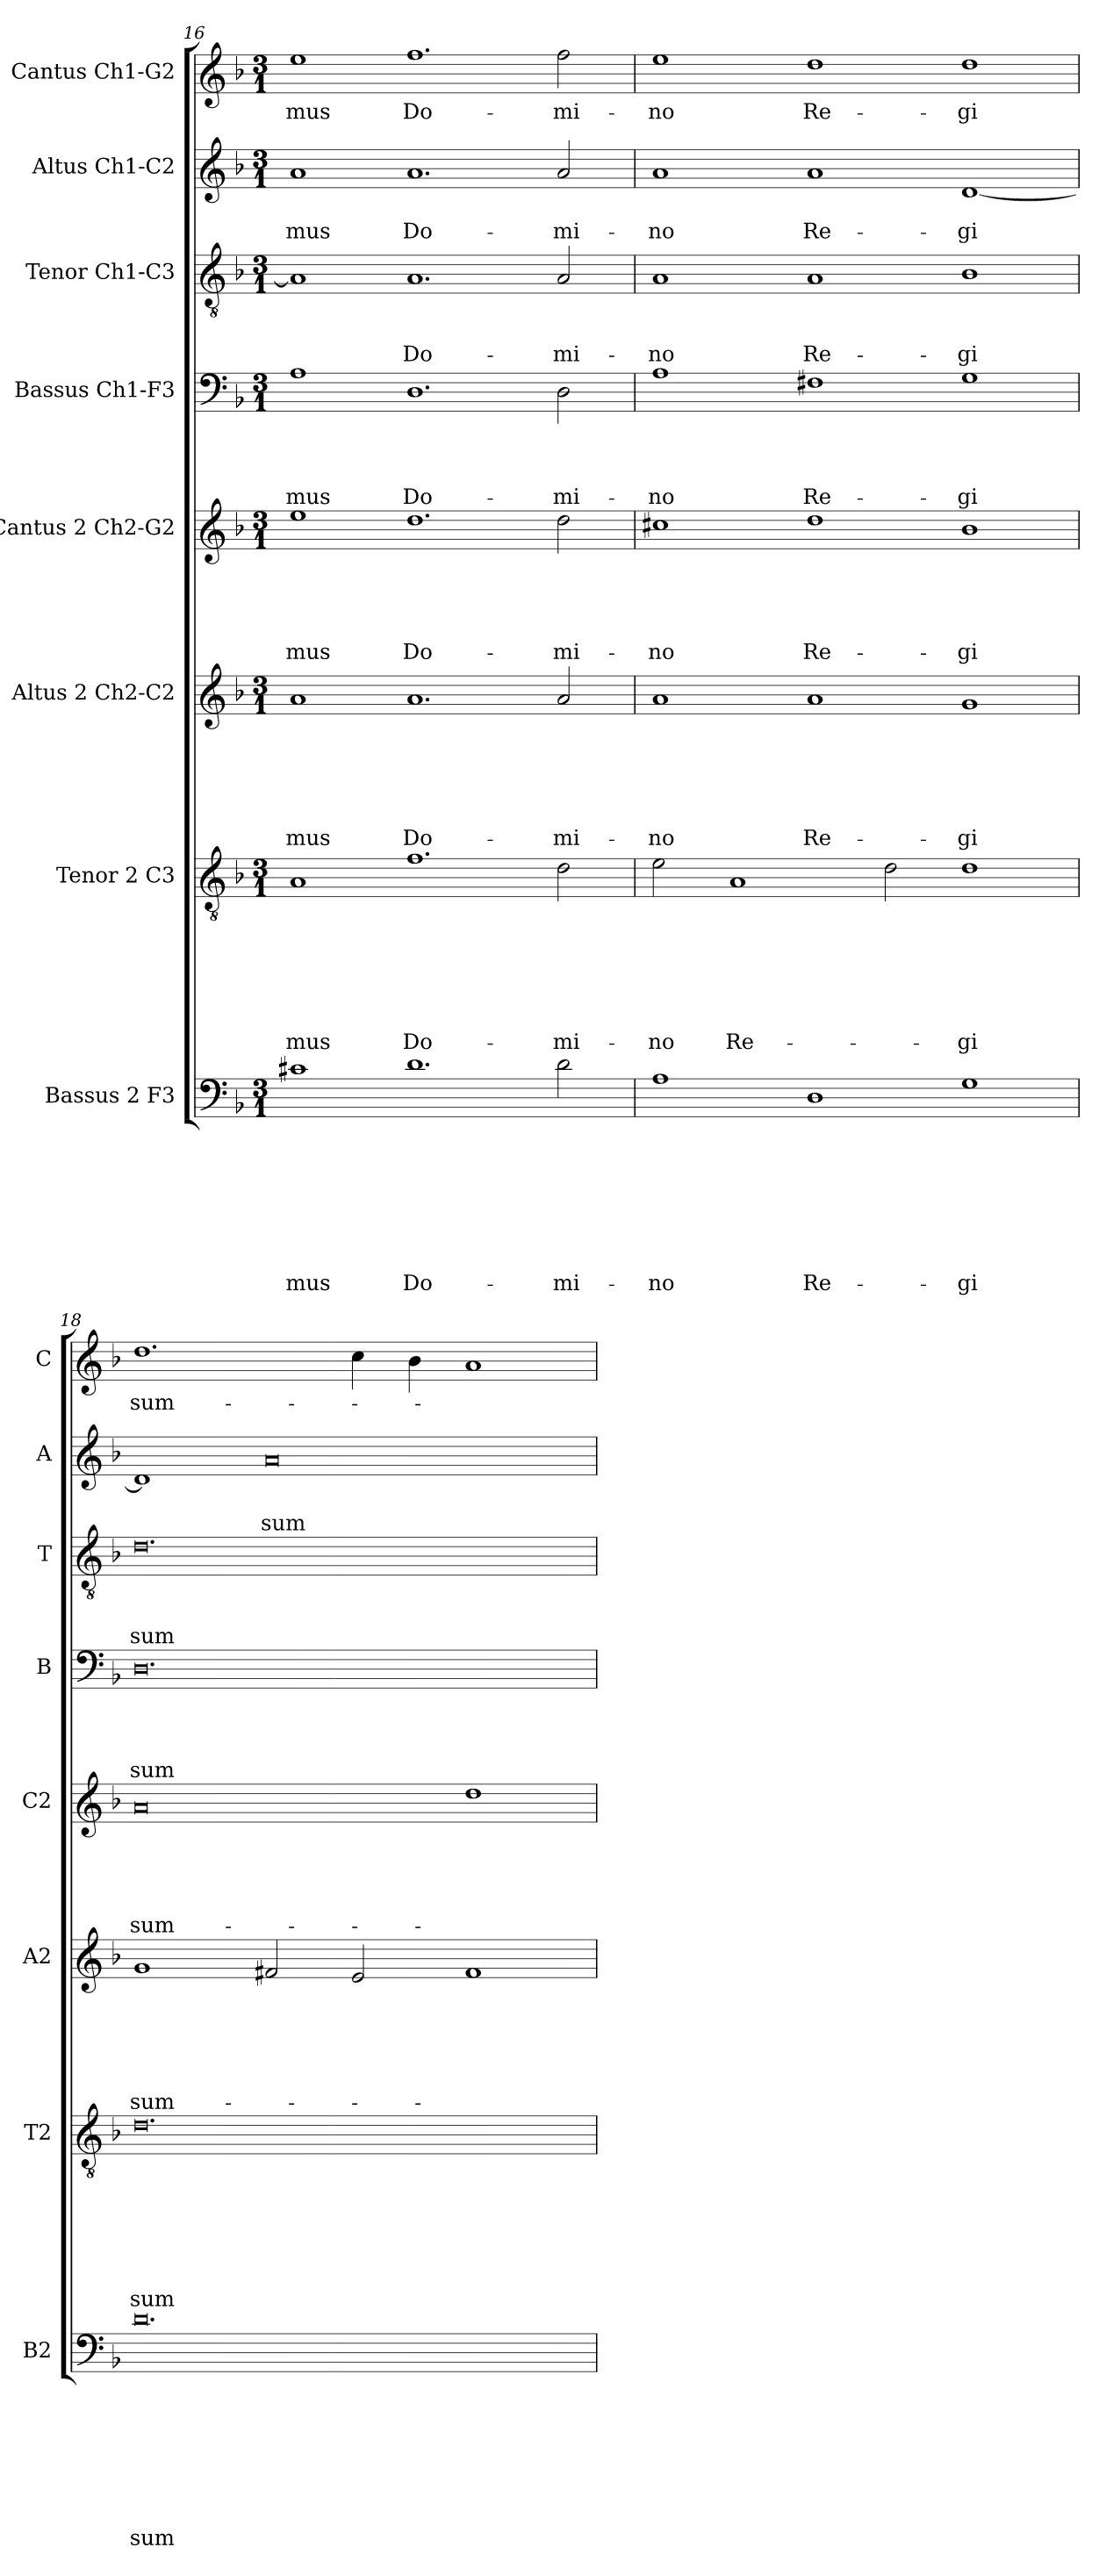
**kern	**text	**text	**text	**text	**text	**text	**text	**text	**kern	**text	**text	**text	**text	**text	**text	**text	**kern	**text	**text	**text	**text	**text	**text	**kern	**text	**text	**text	**text	**text	**kern	**text	**text	**text	**text	**kern	**text	**text	**text	**kern	**text	**text	**kern	**text
*part8	*part8	*part8	*part8	*part8	*part8	*part8	*part8	*part8	*part7	*part7	*part7	*part7	*part7	*part7	*part7	*part7	*part6	*part6	*part6	*part6	*part6	*part6	*part6	*part5	*part5	*part5	*part5	*part5	*part5	*part4	*part4	*part4	*part4	*part4	*part3	*part3	*part3	*part3	*part2	*part2	*part2	*part1	*part1
*staff8	*staff8	*staff8	*staff8	*staff8	*staff8	*staff8	*staff8	*staff8	*staff7	*staff7	*staff7	*staff7	*staff7	*staff7	*staff7	*staff7	*staff6	*staff6	*staff6	*staff6	*staff6	*staff6	*staff6	*staff5	*staff5	*staff5	*staff5	*staff5	*staff5	*staff4	*staff4	*staff4	*staff4	*staff4	*staff3	*staff3	*staff3	*staff3	*staff2	*staff2	*staff2	*staff1	*staff1
*I"Bassus 2 F3	*	*	*	*	*	*	*	*	*I"Tenor 2 C3	*	*	*	*	*	*	*	*I"Altus 2 Ch2-C2	*	*	*	*	*	*	*I"Cantus 2 Ch2-G2	*	*	*	*	*	*I"Bassus  Ch1-F3	*	*	*	*	*I"Tenor Ch1-C3	*	*	*	*I"Altus  Ch1-C2	*	*	*I"Cantus Ch1-G2	*
*I'B2	*	*	*	*	*	*	*	*	*I'T2	*	*	*	*	*	*	*	*I'A2	*	*	*	*	*	*	*I'C2	*	*	*	*	*	*I'B	*	*	*	*	*I'T	*	*	*	*I'A	*	*	*I'C	*
*clefF4	*	*	*	*	*	*	*	*	*clefGv2	*	*	*	*	*	*	*	*clefG2	*	*	*	*	*	*	*clefG2	*	*	*	*	*	*clefF4	*	*	*	*	*clefGv2	*	*	*	*clefG2	*	*	*clefG2	*
*k[b-]	*	*	*	*	*	*	*	*	*k[b-]	*	*	*	*	*	*	*	*k[b-]	*	*	*	*	*	*	*k[b-]	*	*	*	*	*	*k[b-]	*	*	*	*	*k[b-]	*	*	*	*k[b-]	*	*	*k[b-]	*
*F:	*	*	*	*	*	*	*	*	*F:	*	*	*	*	*	*	*	*F:	*	*	*	*	*	*	*F:	*	*	*	*	*	*F:	*	*	*	*	*F:	*	*	*	*F:	*	*	*F:	*
*M3/1	*	*	*	*	*	*	*	*	*M3/1	*	*	*	*	*	*	*	*M3/1	*	*	*	*	*	*	*M3/1	*	*	*	*	*	*M3/1	*	*	*	*	*M3/1	*	*	*	*M3/1	*	*	*M3/1	*
=16	=16	=16	=16	=16	=16	=16	=16	=16	=16	=16	=16	=16	=16	=16	=16	=16	=16	=16	=16	=16	=16	=16	=16	=16	=16	=16	=16	=16	=16	=16	=16	=16	=16	=16	=16	=16	=16	=16	=16	=16	=16	=16	=16
!	!	!	!	!	!	!	!	!LO:LY:b	!	!	!	!	!	!	!	!LO:LY:b	!	!	!	!	!	!	!LO:LY:b	!	!	!	!	!	!LO:LY:b	!	!	!	!	!LO:LY:b	!	!	!	!	!	!	!LO:LY:b	!	!LO:LY:b
1c#X	.	.	.	.	.	.	.	-mus	1A	.	.	.	.	.	.	-mus	1a	.	.	.	.	.	-mus	1ee	.	.	.	.	-mus	1A	.	.	.	-mus	1A]	.	.	.	1a	.	-mus	1ee	-mus
!	!	!	!	!	!	!	!	!LO:LY:b	!	!	!	!	!	!	!	!LO:LY:b	!	!	!	!	!	!	!LO:LY:b	!	!	!	!	!	!LO:LY:b	!	!	!	!	!LO:LY:b	!	!	!	!LO:LY:b	!	!	!LO:LY:b	!	!LO:LY:b
1.d	.	.	.	.	.	.	.	Do-	1.f	.	.	.	.	.	.	Do-	1.a	.	.	.	.	.	Do-	1.dd	.	.	.	.	Do-	1.D	.	.	.	Do-	1.A	.	.	Do-	1.a	.	Do-	1.ff	Do-
!	!	!	!	!	!	!	!	!LO:LY:b	!	!	!	!	!	!	!	!LO:LY:b	!	!	!	!	!	!	!LO:LY:b	!	!	!	!	!	!LO:LY:b	!	!	!	!	!LO:LY:b	!	!	!	!LO:LY:b	!	!	!LO:LY:b	!	!LO:LY:b
2d\	.	.	.	.	.	.	.	-mi-	2d\	.	.	.	.	.	.	-mi-	2a/	.	.	.	.	.	-mi-	2dd\	.	.	.	.	-mi-	2D\	.	.	.	-mi-	2A/	.	.	-mi-	2a/	.	-mi-	2ff\	-mi-
=17	=17	=17	=17	=17	=17	=17	=17	=17	=17	=17	=17	=17	=17	=17	=17	=17	=17	=17	=17	=17	=17	=17	=17	=17	=17	=17	=17	=17	=17	=17	=17	=17	=17	=17	=17	=17	=17	=17	=17	=17	=17	=17	=17
!	!	!	!	!	!	!	!	!LO:LY:b	!	!	!	!	!	!	!	!LO:LY:b	!	!	!	!	!	!	!LO:LY:b	!	!	!	!	!	!LO:LY:b	!	!	!	!	!LO:LY:b	!	!	!	!LO:LY:b	!	!	!LO:LY:b	!	!LO:LY:b
1A	.	.	.	.	.	.	.	-no	2e\	.	.	.	.	.	.	-no	1a	.	.	.	.	.	-no	1cc#X	.	.	.	.	-no	1A	.	.	.	-no	1A	.	.	-no	1a	.	-no	1ee	-no
!	!	!	!	!	!	!	!	!	!	!	!	!	!	!	!	!LO:LY:b	!	!	!	!	!	!	!	!	!	!	!	!	!	!	!	!	!	!	!	!	!	!	!	!	!	!	!
.	.	.	.	.	.	.	.	.	1A	.	.	.	.	.	.	Re-	.	.	.	.	.	.	.	.	.	.	.	.	.	.	.	.	.	.	.	.	.	.	.	.	.	.	.
!	!	!	!	!	!	!	!	!LO:LY:b	!	!	!	!	!	!	!	!	!	!	!	!	!	!	!LO:LY:b	!	!	!	!	!	!LO:LY:b	!	!	!	!	!LO:LY:b	!	!	!	!LO:LY:b	!	!	!LO:LY:b	!	!LO:LY:b
1D	.	.	.	.	.	.	.	Re-	.	.	.	.	.	.	.	.	1a	.	.	.	.	.	Re-	1dd	.	.	.	.	Re-	1F#X	.	.	.	Re-	1A	.	.	Re-	1a	.	Re-	1dd	Re-
.	.	.	.	.	.	.	.	.	2d\	.	.	.	.	.	.	.	.	.	.	.	.	.	.	.	.	.	.	.	.	.	.	.	.	.	.	.	.	.	.	.	.	.	.
!	!	!	!	!	!	!	!	!LO:LY:b	!	!	!	!	!	!	!	!LO:LY:b	!	!	!	!	!	!	!LO:LY:b	!	!	!	!	!	!LO:LY:b	!	!	!	!	!LO:LY:b	!	!	!	!LO:LY:b	!	!	!LO:LY:b	!	!LO:LY:b
1G	.	.	.	.	.	.	.	-gi	1d	.	.	.	.	.	.	-gi	1g	.	.	.	.	.	-gi	1b-	.	.	.	.	-gi	1G	.	.	.	-gi	1B-	.	.	-gi	[1d	.	-gi	1dd	-gi
!!LO:LB:g=z
=18	=18	=18	=18	=18	=18	=18	=18	=18	=18	=18	=18	=18	=18	=18	=18	=18	=18	=18	=18	=18	=18	=18	=18	=18	=18	=18	=18	=18	=18	=18	=18	=18	=18	=18	=18	=18	=18	=18	=18	=18	=18	=18	=18
!	!	!	!	!	!	!	!	!LO:LY:b	!	!	!	!	!	!	!	!LO:LY:b	!	!	!	!	!	!	!LO:LY:b	!	!	!	!	!	!LO:LY:b	!	!	!	!	!LO:LY:b	!	!	!	!LO:LY:b	!	!	!	!	!LO:LY:b
0.d	.	.	.	.	.	.	.	sum-	0.d	.	.	.	.	.	.	sum-	1g	.	.	.	.	.	sum-	0a	.	.	.	.	sum-	0.D	.	.	.	sum-	0.d	.	.	sum-	1d]	.	.	1.dd	sum-
!	!	!	!	!	!	!	!	!	!	!	!	!	!	!	!	!	!	!	!	!	!	!	!	!	!	!	!	!	!	!	!	!	!	!	!	!	!	!	!	!	!LO:LY:b	!	!
.	.	.	.	.	.	.	.	.	.	.	.	.	.	.	.	.	2f#X/	.	.	.	.	.	.	.	.	.	.	.	.	.	.	.	.	.	.	.	.	.	0a	.	sum-	.	.
.	.	.	.	.	.	.	.	.	.	.	.	.	.	.	.	.	2e/	.	.	.	.	.	.	.	.	.	.	.	.	.	.	.	.	.	.	.	.	.	.	.	.	4cc\	.
.	.	.	.	.	.	.	.	.	.	.	.	.	.	.	.	.	.	.	.	.	.	.	.	.	.	.	.	.	.	.	.	.	.	.	.	.	.	.	.	.	.	4b-\	.
.	.	.	.	.	.	.	.	.	.	.	.	.	.	.	.	.	1f#	.	.	.	.	.	.	1dd	.	.	.	.	.	.	.	.	.	.	.	.	.	.	.	.	.	1a	.
=	=	=	=	=	=	=	=	=	=	=	=	=	=	=	=	=	=	=	=	=	=	=	=	=	=	=	=	=	=	=	=	=	=	=	=	=	=	=	=	=	=	=	=
*-	*-	*-	*-	*-	*-	*-	*-	*-	*-	*-	*-	*-	*-	*-	*-	*-	*-	*-	*-	*-	*-	*-	*-	*-	*-	*-	*-	*-	*-	*-	*-	*-	*-	*-	*-	*-	*-	*-	*-	*-	*-	*-	*-
